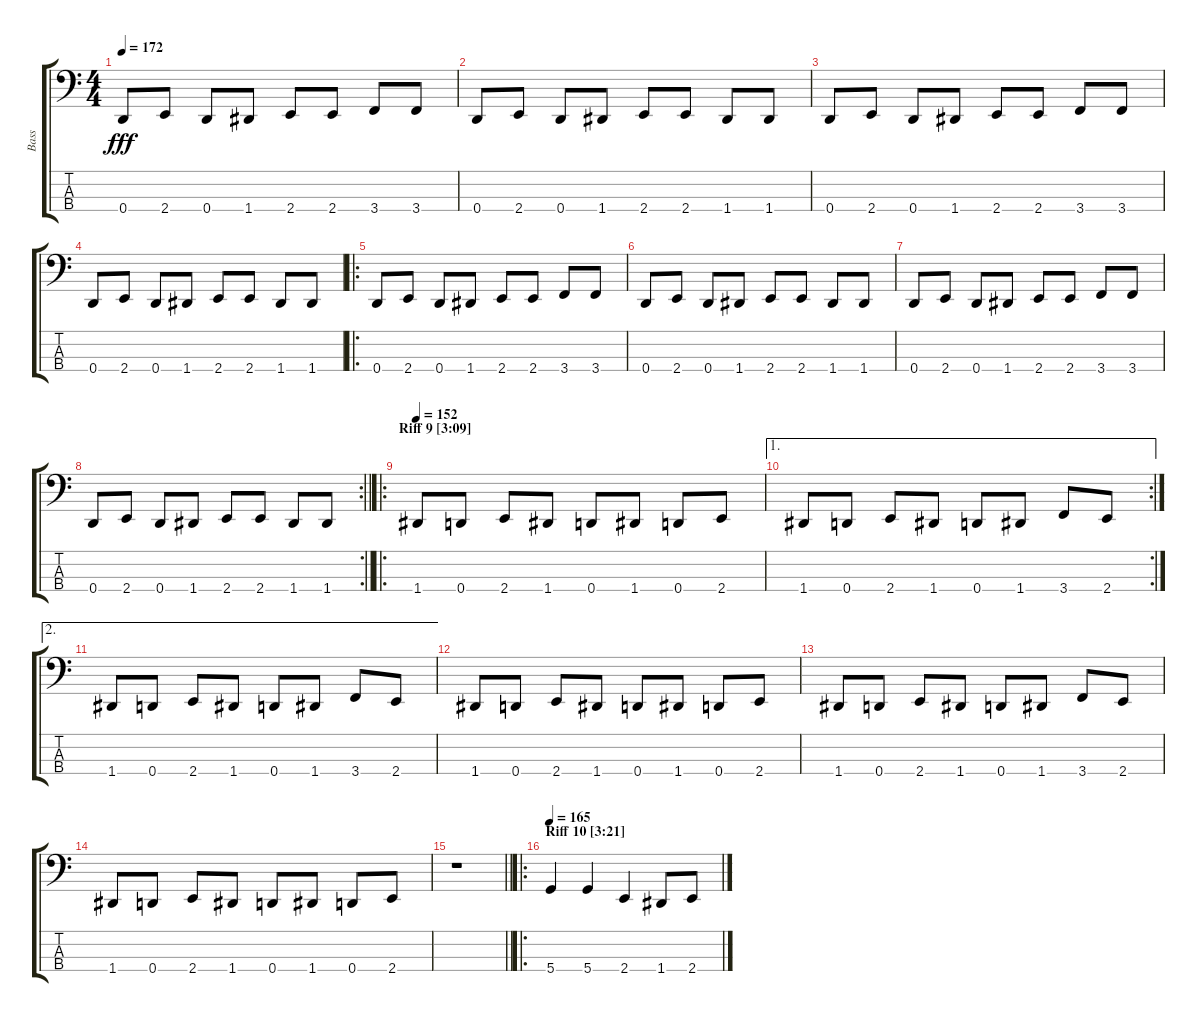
\track ("Bass" "Bass") {instrument electricbassfinger}
\staff {score tabs}
\tuning (F2 C2 G1 D1) {hide}
\ts (4 4)
\tempo 172
\clef f4
\ks c
0.4.8{dy fff} 2.4.8 0.4.8 1.4.8 2.4.8 2.4.8 3.4.8 3.4.8 |
0.4.8 2.4.8 0.4.8 1.4.8 2.4.8 2.4.8 1.4.8 1.4.8 |
0.4.8 2.4.8 0.4.8 1.4.8 2.4.8 2.4.8 3.4.8 3.4.8 |
0.4.8 2.4.8 0.4.8 1.4.8 2.4.8 2.4.8 1.4.8 1.4.8 |
\ro
0.4.8 2.4.8 0.4.8 1.4.8 2.4.8 2.4.8 3.4.8 3.4.8 |
0.4.8 2.4.8 0.4.8 1.4.8 2.4.8 2.4.8 1.4.8 1.4.8 |
0.4.8 2.4.8 0.4.8 1.4.8 2.4.8 2.4.8 3.4.8 3.4.8 |
\rc 2
\barLineRight lightlight
0.4.8 2.4.8 0.4.8 1.4.8 2.4.8 2.4.8 1.4.8 1.4.8 |
\ro
\section ("" "Riff 9 [3:09]")
\tempo 152
1.4.8 0.4.8 2.4.8 1.4.8 0.4.8 1.4.8 0.4.8 2.4.8 |
\ae 1
\rc 2
1.4.8 0.4.8 2.4.8 1.4.8 0.4.8 1.4.8 3.4.8 2.4.8 |
\ae 2
1.4.8 0.4.8 2.4.8 1.4.8 0.4.8 1.4.8 3.4.8 2.4.8 |
1.4.8 0.4.8 2.4.8 1.4.8 0.4.8 1.4.8 0.4.8 2.4.8 |
1.4.8 0.4.8 2.4.8 1.4.8 0.4.8 1.4.8 3.4.8 2.4.8 |
1.4.8 0.4.8 2.4.8 1.4.8 0.4.8 1.4.8 0.4.8 2.4.8 |
\barLineRight lightlight
r.1 |
\ro
\section ("" "Riff 10 [3:21]")
\tempo 165
5.4.4 5.4.4 2.4.4 1.4.8 2.4.8
